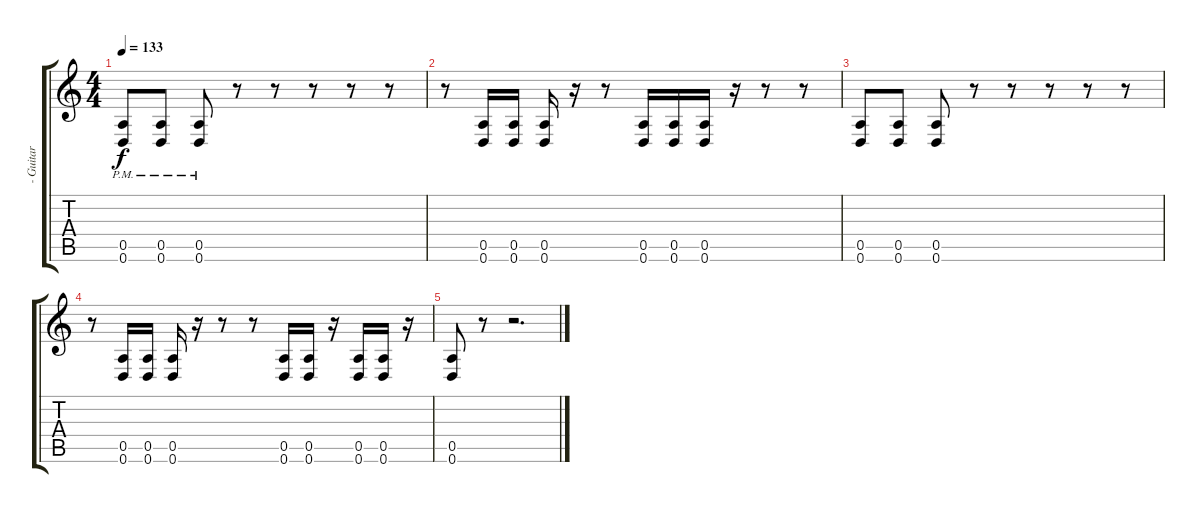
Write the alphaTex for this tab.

\track (" - Guitar 2" " - Guitar ") {instrument distortionguitar}
\staff {score tabs}
\tuning (E4 B3 G3 D3 A2 D2) {hide}
\ts (4 4)
\tempo 133
\clef g2
\ks c
(0.5{pm} 0.6{pm}).8{dy f} (0.5{pm} 0.6{pm}).8 (0.5{pm} 0.6{pm}).8 r.8 r.8 r.8 r.8 r.8 |
r.8 (0.5 0.6).16 (0.5 0.6).16 (0.5 0.6).16 r.16 r.8 (0.5 0.6).16 (0.5 0.6).16 (0.5 0.6).16 r.16 r.8 r.8 |
(0.5 0.6).8 (0.5 0.6).8 (0.5 0.6).8 r.8 r.8 r.8 r.8 r.8 |
r.8 (0.5 0.6).16 (0.5 0.6).16 (0.5 0.6).16 r.16 r.8 r.8 (0.5 0.6).16 (0.5 0.6).16 r.16 (0.5 0.6).16 (0.5 0.6).16 r.16 |
(0.5 0.6).8 r.8 r.2{d}
